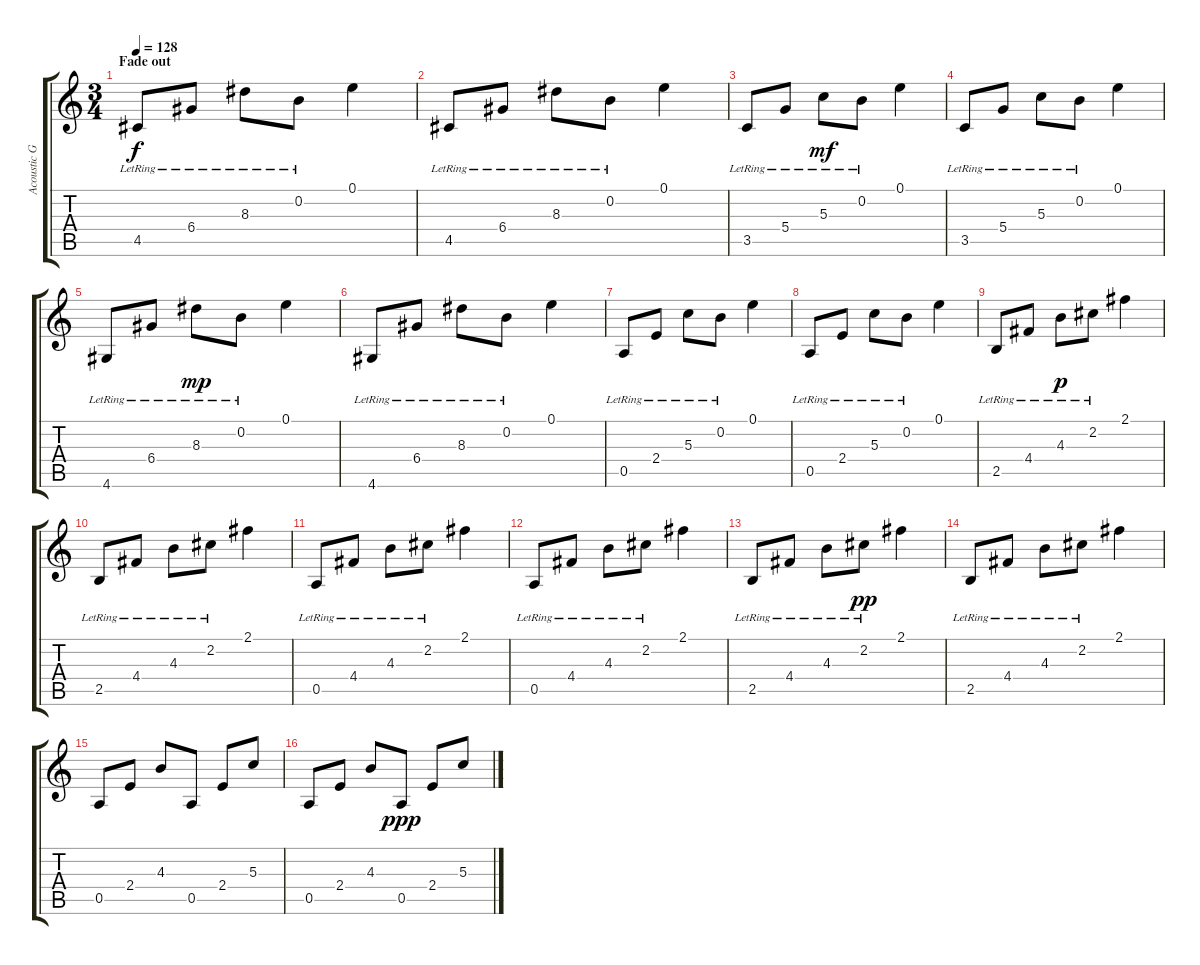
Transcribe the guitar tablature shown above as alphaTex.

\track ("Acoustic Guitar" "Acoustic G") {instrument acousticguitarnylon}
\staff {score tabs}
\tuning (E4 B3 G3 D3 A2 E2) {hide}
\ts (3 4)
\section ("" "Fade out")
\tempo 128
\clef g2
\ks c
4.5{lr}.8{dy f} 6.4{lr}.8 8.3{lr}.8 0.2{lr}.8 0.1.4 |
4.5{lr}.8 6.4{lr}.8 8.3{lr}.8 0.2{lr}.8 0.1.4 |
3.5{lr}.8 5.4{lr}.8 5.3{lr}.8{dy mf} 0.2{lr}.8 0.1.4 |
3.5{lr}.8 5.4{lr}.8 5.3{lr}.8 0.2{lr}.8 0.1.4 |
4.6{lr}.8 6.4{lr}.8 8.3{lr}.8{dy mp} 0.2{lr}.8 0.1.4 |
4.6{lr}.8 6.4{lr}.8 8.3{lr}.8 0.2{lr}.8 0.1.4 |
0.5{lr}.8 2.4{lr}.8 5.3{lr}.8 0.2{lr}.8 0.1.4 |
0.5{lr}.8 2.4{lr}.8 5.3{lr}.8 0.2{lr}.8 0.1.4 |
2.5{lr}.8 4.4{lr}.8 4.3{lr}.8{dy p} 2.2{lr}.8 2.1.4 |
2.5{lr}.8 4.4{lr}.8 4.3{lr}.8 2.2{lr}.8 2.1.4 |
0.5{lr}.8 4.4{lr}.8 4.3{lr}.8 2.2{lr}.8 2.1.4 |
0.5{lr}.8 4.4{lr}.8 4.3{lr}.8 2.2{lr}.8 2.1.4 |
2.5{lr}.8 4.4{lr}.8 4.3{lr}.8 2.2{lr}.8{dy pp} 2.1.4 |
2.5{lr}.8 4.4{lr}.8 4.3{lr}.8 2.2{lr}.8 2.1.4 |
0.5.8 2.4.8 4.3.8 0.5.8 2.4.8 5.3.8 |
0.5.8 2.4.8 4.3.8 0.5.8{dy ppp} 2.4.8 5.3.8
